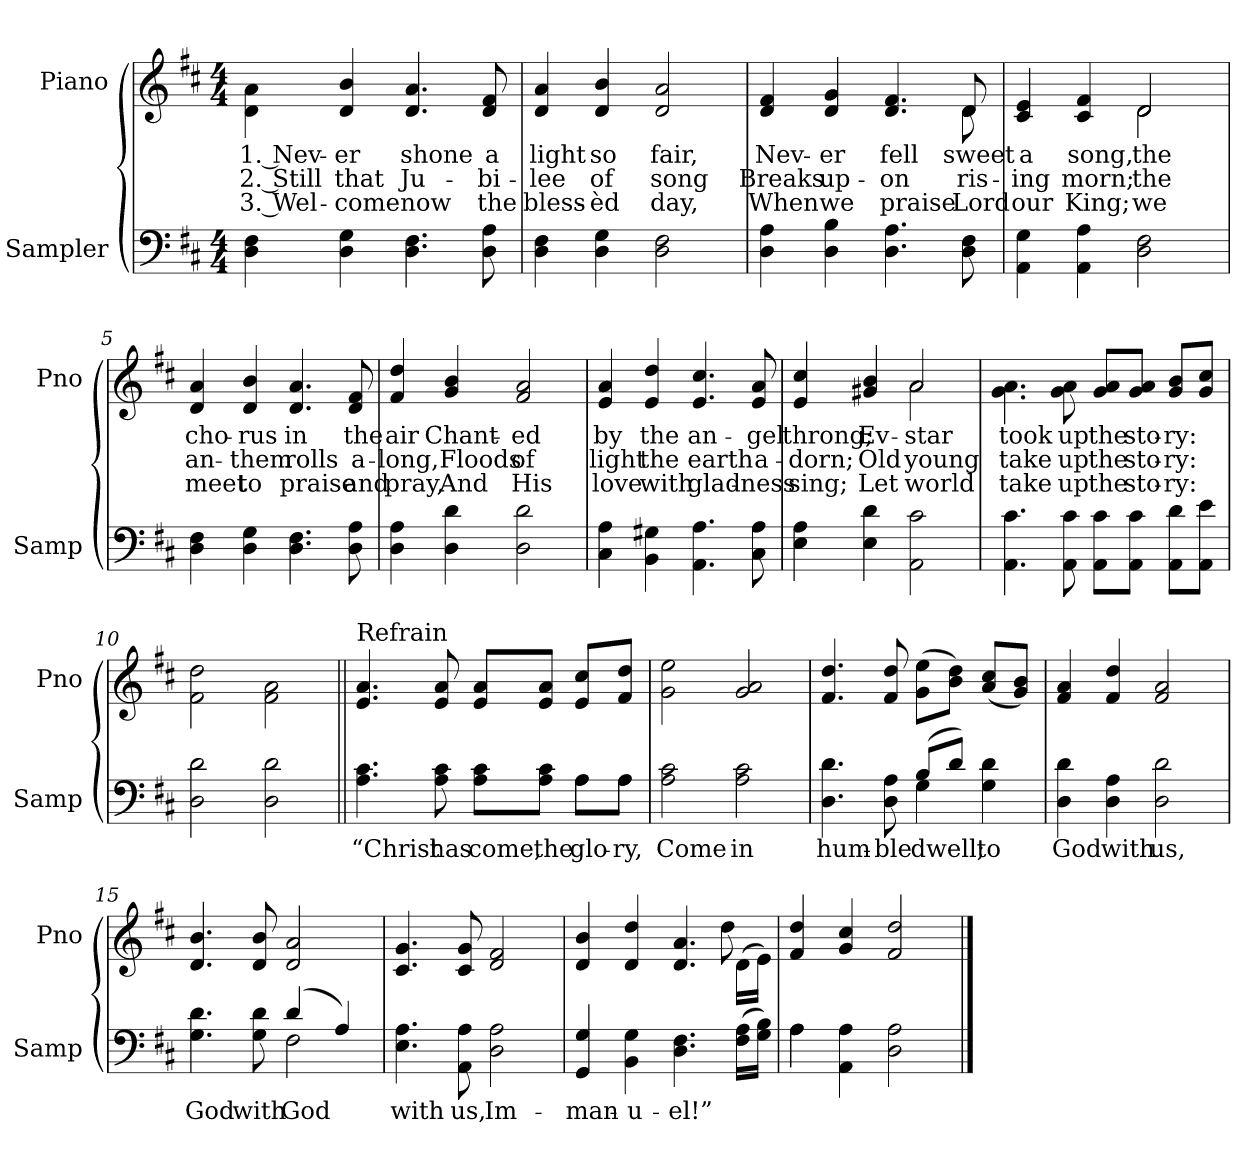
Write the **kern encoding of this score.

**kern	**text	**kern	**text	**text	**text
*part2	*part2	*part1	*part1	*part1	*part1
*staff2	*staff2	*staff1	*staff1	*staff1	*staff1
*I"Sampler	*	*I"Piano	*	*	*
*I'Samp	*	*I'Pno	*	*	*
*clefF4	*	*clefG2	*	*	*
*k[f#c#]	*	*k[f#c#]	*	*	*
*D:	*	*D:	*	*	*
*M4/4	*	*M4/4	*	*	*
=1	=1	=1	=1	=1	=1
4D 4F#	.	4d\ 4a\	1. Nev-	2. Still	3. Wel-
4D 4G	.	4d 4b	-er	that	-come
4.D 4.F#	.	4.d 4.a	shone	Ju-	now
8D 8A	.	8d 8f#	a	-bi-	the
=2	=2	=2	=2	=2	=2
4D 4F#	.	4d 4a	light	-lee	bless-
4D 4G	.	4d 4b	so	of	-èd
2D 2F#	.	2d 2a	fair,	song	day,
=3	=3	=3	=3	=3	=3
*	*	*^	*	*	*
4D 4A	.	4d 4f#	2..ryy	Nev-	Breaks	When
4D 4B	.	4d 4g	.	-er	up-	we
4.D 4.A	.	4.d 4.f#	.	fell	-on	praise
8D 8F#	.	8d/	8d	sweet	ris-	Lord
=4	=4	=4	=4	=4	=4	=4
4AA 4G	.	4c# 4e	2ryy	a	-ing	our
4AA 4A	.	4c# 4f#	.	song,	morn;	King;
2D 2F#	.	2d/	2d	the	the	we
*	*	*v	*v	*	*	*
=5	=5	=5	=5	=5	=5
4D 4F#	.	4d 4a	cho-	an-	meet
4D 4G	.	4d 4b	-rus	-them	to
4.D 4.F#	.	4.d 4.a	in	rolls	praise
8D 8A	.	8d 8f#	the	a-	and
=6	=6	=6	=6	=6	=6
4D 4A	.	4f# 4dd	air	-long,	pray,
4D 4d	.	4g 4b	Chant-	Floods	And
2D 2d	.	2f# 2a	-ed	of	His
=7	=7	=7	=7	=7	=7
4C# 4A	.	4e 4a	by	light	love
4BB 4G#X	.	4e 4dd	the	the	with
4.AA 4.A	.	4.e 4.cc#	an-	earth	glad-
8C# 8A	.	8e 8a	-gel	a-	-ness
=8	=8	=8	=8	=8	=8
*	*	*^	*	*	*
4E 4A	.	4e 4cc#	2ryy	throng;	-dorn;	sing;
4E 4d	.	4g#X 4b	.	Ev-	Old	Let
2AA 2c#	.	2a/	2a	star	young	world
*	*	*v	*v	*	*	*
=9	=9	=9	=9	=9	=9
4.AA 4.c#	.	4.g\ 4.a\	took	take	take
8AA 8c#	.	8g\ 8a\	up	up	up
8AA\ 8c#\L	.	8g/ 8a/L	the	the	the
8AA\ 8c#\J	.	8g/ 8a/J	sto-	sto-	sto-
8AA\ 8d\L	.	8g/ 8b/L	-ry:	-ry:	-ry:
8AA\ 8e\J	.	8g/ 8cc#/J	.	.	.
=10	=10	=10	=10	=10	=10
2D 2d	.	2f#\ 2dd\	.	.	.
2D 2d	.	2f#\ 2a\	.	.	.
=11||	=11||	=11||	=11||	=11||	=11||
*^	*	*	*	*	*
!	!	!	!LO:TX:t=Refrain	!	!	!
4.A 4.c#	2.ryy	“Christ	4.e 4.a	.	.	.
8A 8c#	.	has	8e 8a	.	.	.
8A\ 8c#\L	.	come,	8e/ 8a/L	.	.	.
8A\ 8c#\J	.	the	8e/ 8a/J	.	.	.
8A\L	8A\L	glo-	8e/ 8cc#/L	.	.	.
8A\J	8A\J	-ry,	8f#/ 8dd/J	.	.	.
*v	*v	*	*	*	*	*
=12	=12	=12	=12	=12	=12
2A 2c#	Come	2g 2ee	.	.	.
2A 2c#	in	2g 2a	.	.	.
=13	=13	=13	=13	=13	=13
*^	*	*	*	*	*
4.D 4.d	2ryy	hum-	4.f# 4.dd	.	.	.
8D 8A	.	-ble	8f# 8dd	.	.	.
(8B/L	4G	dwell;	(8g\ 8ee\L	.	.	.
8d/J)	.	.	8b\ 8dd\J)	.	.	.
4G 4d	4ryy	to	(8a/ 8cc#/L	.	.	.
.	.	.	8g/ 8b/J)	.	.	.
*v	*v	*	*	*	*	*
=14	=14	=14	=14	=14	=14
4D 4d	God	4f# 4a	.	.	.
4D 4A	with	4f# 4dd	.	.	.
2D 2d	us,	2f# 2a	.	.	.
=15	=15	=15	=15	=15	=15
*^	*	*	*	*	*
4.G 4.d	2ryy	God	4.d 4.b	.	.	.
8G 8d	.	with	8d 8b	.	.	.
(4d/	2F#	God	2d 2a	.	.	.
4A/)	.	.	.	.	.	.
*v	*v	*	*	*	*	*
=16	=16	=16	=16	=16	=16
4.E 4.A	with	4.c# 4.g	.	.	.
8AA 8A	us,	8c# 8g	.	.	.
2D 2A	Im-	2d 2f#	.	.	.
=17	=17	=17	=17	=17	=17
*	*	*^	*	*	*
4GG 4G	-man-	4d 4b	2..ryy	.	.	.
4BB 4G	-u-	4d 4dd	.	.	.	.
4.D 4.F#	-el!”	4.d 4.a	.	.	.	.
(16F#\ 16A\LL	.	(16d\LL	8dd	.	.	.
16G\ 16B\JJ)	.	16e\JJ)	.	.	.	.
*	*	*v	*v	*	*	*
=18	=18	=18	=18	=18	=18
*^	*	*	*	*	*
4A\	4A	.	4f# 4dd	.	.	.
4AA 4A	2.ryy	.	4g 4cc#	.	.	.
2D 2A	.	.	2f# 2dd	.	.	.
*v	*v	*	*	*	*	*
==	==	==	==	==	==
*-	*-	*-	*-	*-	*-
